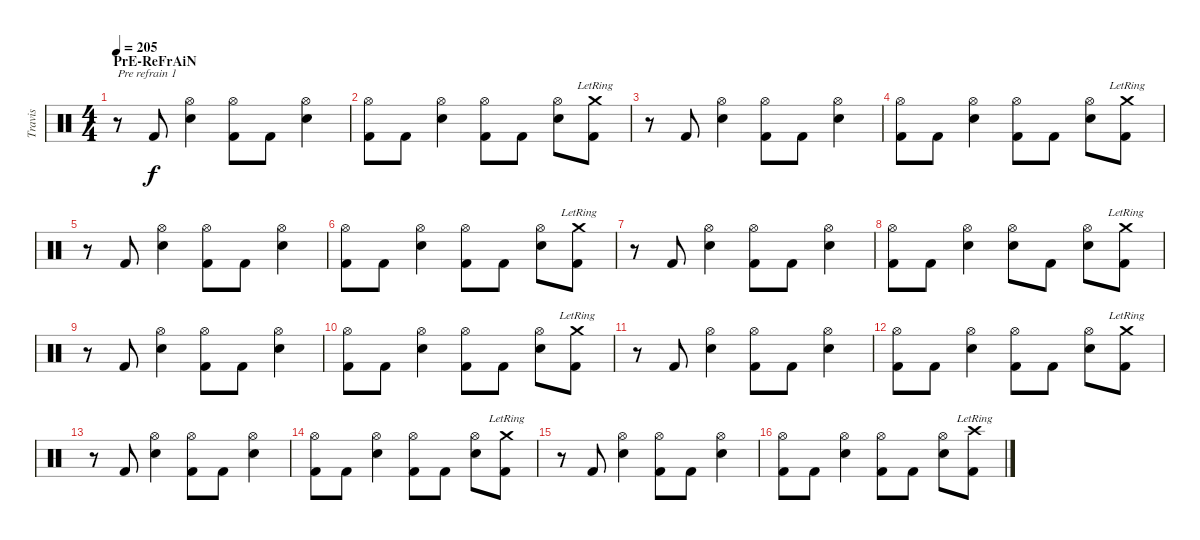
\track ("Travis" "Travis") {instrument percussion}
\staff {score}
\articulation defaults
\ts (4 4)
\section ("" "PrE-ReFrAiN")
\tempo 205
\clef neutral
\ks c
r.8{txt "Pre refrain 1" dy f} "Kick (hit) 2".8 ("Hi-Hat (open)" "Electric Snare (hit)").4 ("Hi-Hat (open)" "Kick (hit) 2").8 "Kick (hit) 2".8 ("Hi-Hat (open)" "Electric Snare (hit)").4 |
("Hi-Hat (open)" "Kick (hit) 2").8 "Kick (hit) 2".8 ("Hi-Hat (open)" "Electric Snare (hit)").4 ("Hi-Hat (open)" "Kick (hit) 2").8 "Kick (hit) 2".8 ("Hi-Hat (open)" "Electric Snare (hit)").8 ("Crash medium (hit)"{lr} "Kick (hit) 2").8 |
r.8 "Kick (hit) 2".8 ("Hi-Hat (open)" "Electric Snare (hit)").4 ("Hi-Hat (open)" "Kick (hit) 2").8 "Kick (hit) 2".8 ("Hi-Hat (open)" "Electric Snare (hit)").4 |
("Hi-Hat (open)" "Kick (hit) 2").8 "Kick (hit) 2".8 ("Hi-Hat (open)" "Electric Snare (hit)").4 ("Hi-Hat (open)" "Kick (hit) 2").8 "Kick (hit) 2".8 ("Hi-Hat (open)" "Electric Snare (hit)").8 ("Crash medium (hit)"{lr} "Kick (hit) 2").8 |
r.8 "Kick (hit) 2".8 ("Hi-Hat (open)" "Electric Snare (hit)").4 ("Hi-Hat (open)" "Kick (hit) 2").8 "Kick (hit) 2".8 ("Hi-Hat (open)" "Electric Snare (hit)").4 |
("Hi-Hat (open)" "Kick (hit) 2").8 "Kick (hit) 2".8 ("Hi-Hat (open)" "Electric Snare (hit)").4 ("Hi-Hat (open)" "Kick (hit) 2").8 "Kick (hit) 2".8 ("Hi-Hat (open)" "Electric Snare (hit)").8 ("Crash medium (hit)"{lr} "Kick (hit) 2").8 |
r.8 "Kick (hit) 2".8 ("Hi-Hat (open)" "Electric Snare (hit)").4 ("Hi-Hat (open)" "Kick (hit) 2").8 "Kick (hit) 2".8 ("Hi-Hat (open)" "Electric Snare (hit)").4 |
("Hi-Hat (open)" "Kick (hit) 2").8 "Kick (hit) 2".8 ("Hi-Hat (open)" "Electric Snare (hit)").4 ("Hi-Hat (open)" "Electric Snare (hit)").8 "Kick (hit) 2".8 ("Hi-Hat (open)" "Electric Snare (hit)").8 ("Crash medium (hit)"{lr} "Kick (hit) 2").8 |
r.8 "Kick (hit) 2".8 ("Hi-Hat (open)" "Electric Snare (hit)").4 ("Hi-Hat (open)" "Kick (hit) 2").8 "Kick (hit) 2".8 ("Hi-Hat (open)" "Electric Snare (hit)").4 |
("Hi-Hat (open)" "Kick (hit) 2").8 "Kick (hit) 2".8 ("Hi-Hat (open)" "Electric Snare (hit)").4 ("Hi-Hat (open)" "Kick (hit) 2").8 "Kick (hit) 2".8 ("Hi-Hat (open)" "Electric Snare (hit)").8 ("Crash medium (hit)"{lr} "Kick (hit) 2").8 |
r.8 "Kick (hit) 2".8 ("Hi-Hat (open)" "Electric Snare (hit)").4 ("Hi-Hat (open)" "Kick (hit) 2").8 "Kick (hit) 2".8 ("Hi-Hat (open)" "Electric Snare (hit)").4 |
("Hi-Hat (open)" "Kick (hit) 2").8 "Kick (hit) 2".8 ("Hi-Hat (open)" "Electric Snare (hit)").4 ("Hi-Hat (open)" "Kick (hit) 2").8 "Kick (hit) 2".8 ("Hi-Hat (open)" "Electric Snare (hit)").8 ("Crash medium (hit)"{lr} "Kick (hit) 2").8 |
r.8 "Kick (hit) 2".8 ("Hi-Hat (open)" "Electric Snare (hit)").4 ("Hi-Hat (open)" "Kick (hit) 2").8 "Kick (hit) 2".8 ("Hi-Hat (open)" "Electric Snare (hit)").4 |
("Hi-Hat (open)" "Kick (hit) 2").8 "Kick (hit) 2".8 ("Hi-Hat (open)" "Electric Snare (hit)").4 ("Hi-Hat (open)" "Kick (hit) 2").8 "Kick (hit) 2".8 ("Hi-Hat (open)" "Electric Snare (hit)").8 ("Crash medium (hit)"{lr} "Kick (hit) 2").8 |
r.8 "Kick (hit) 2".8 ("Hi-Hat (open)" "Electric Snare (hit)").4 ("Hi-Hat (open)" "Kick (hit) 2").8 "Kick (hit) 2".8 ("Hi-Hat (open)" "Electric Snare (hit)").4 |
("Hi-Hat (open)" "Kick (hit) 2").8 "Kick (hit) 2".8 ("Hi-Hat (open)" "Electric Snare (hit)").4 ("Hi-Hat (open)" "Kick (hit) 2").8 "Kick (hit) 2".8 ("Hi-Hat (open)" "Electric Snare (hit)").8 ("Crash high (hit)"{lr} "Kick (hit) 2").8
